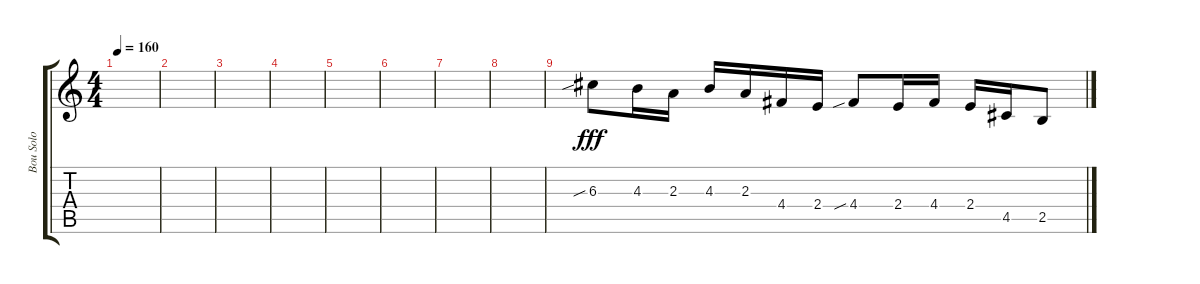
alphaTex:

\track ("Bou Solo" "Bou Solo") {instrument distortionguitar}
\staff {score tabs}
\tuning (E4 B3 G3 D3 A2 E2) {hide}
\ts (4 4)
\tempo 160
\clef g2
\ks c
|
|
|
|
|
|
|
|
6.3{sib}.8{dy fff} 4.3.16 2.3.16 4.3.16 2.3.16 4.4.16 2.4.16 4.4{sib}.8 2.4.16 4.4.16 2.4.16 4.5.16 2.5.8
